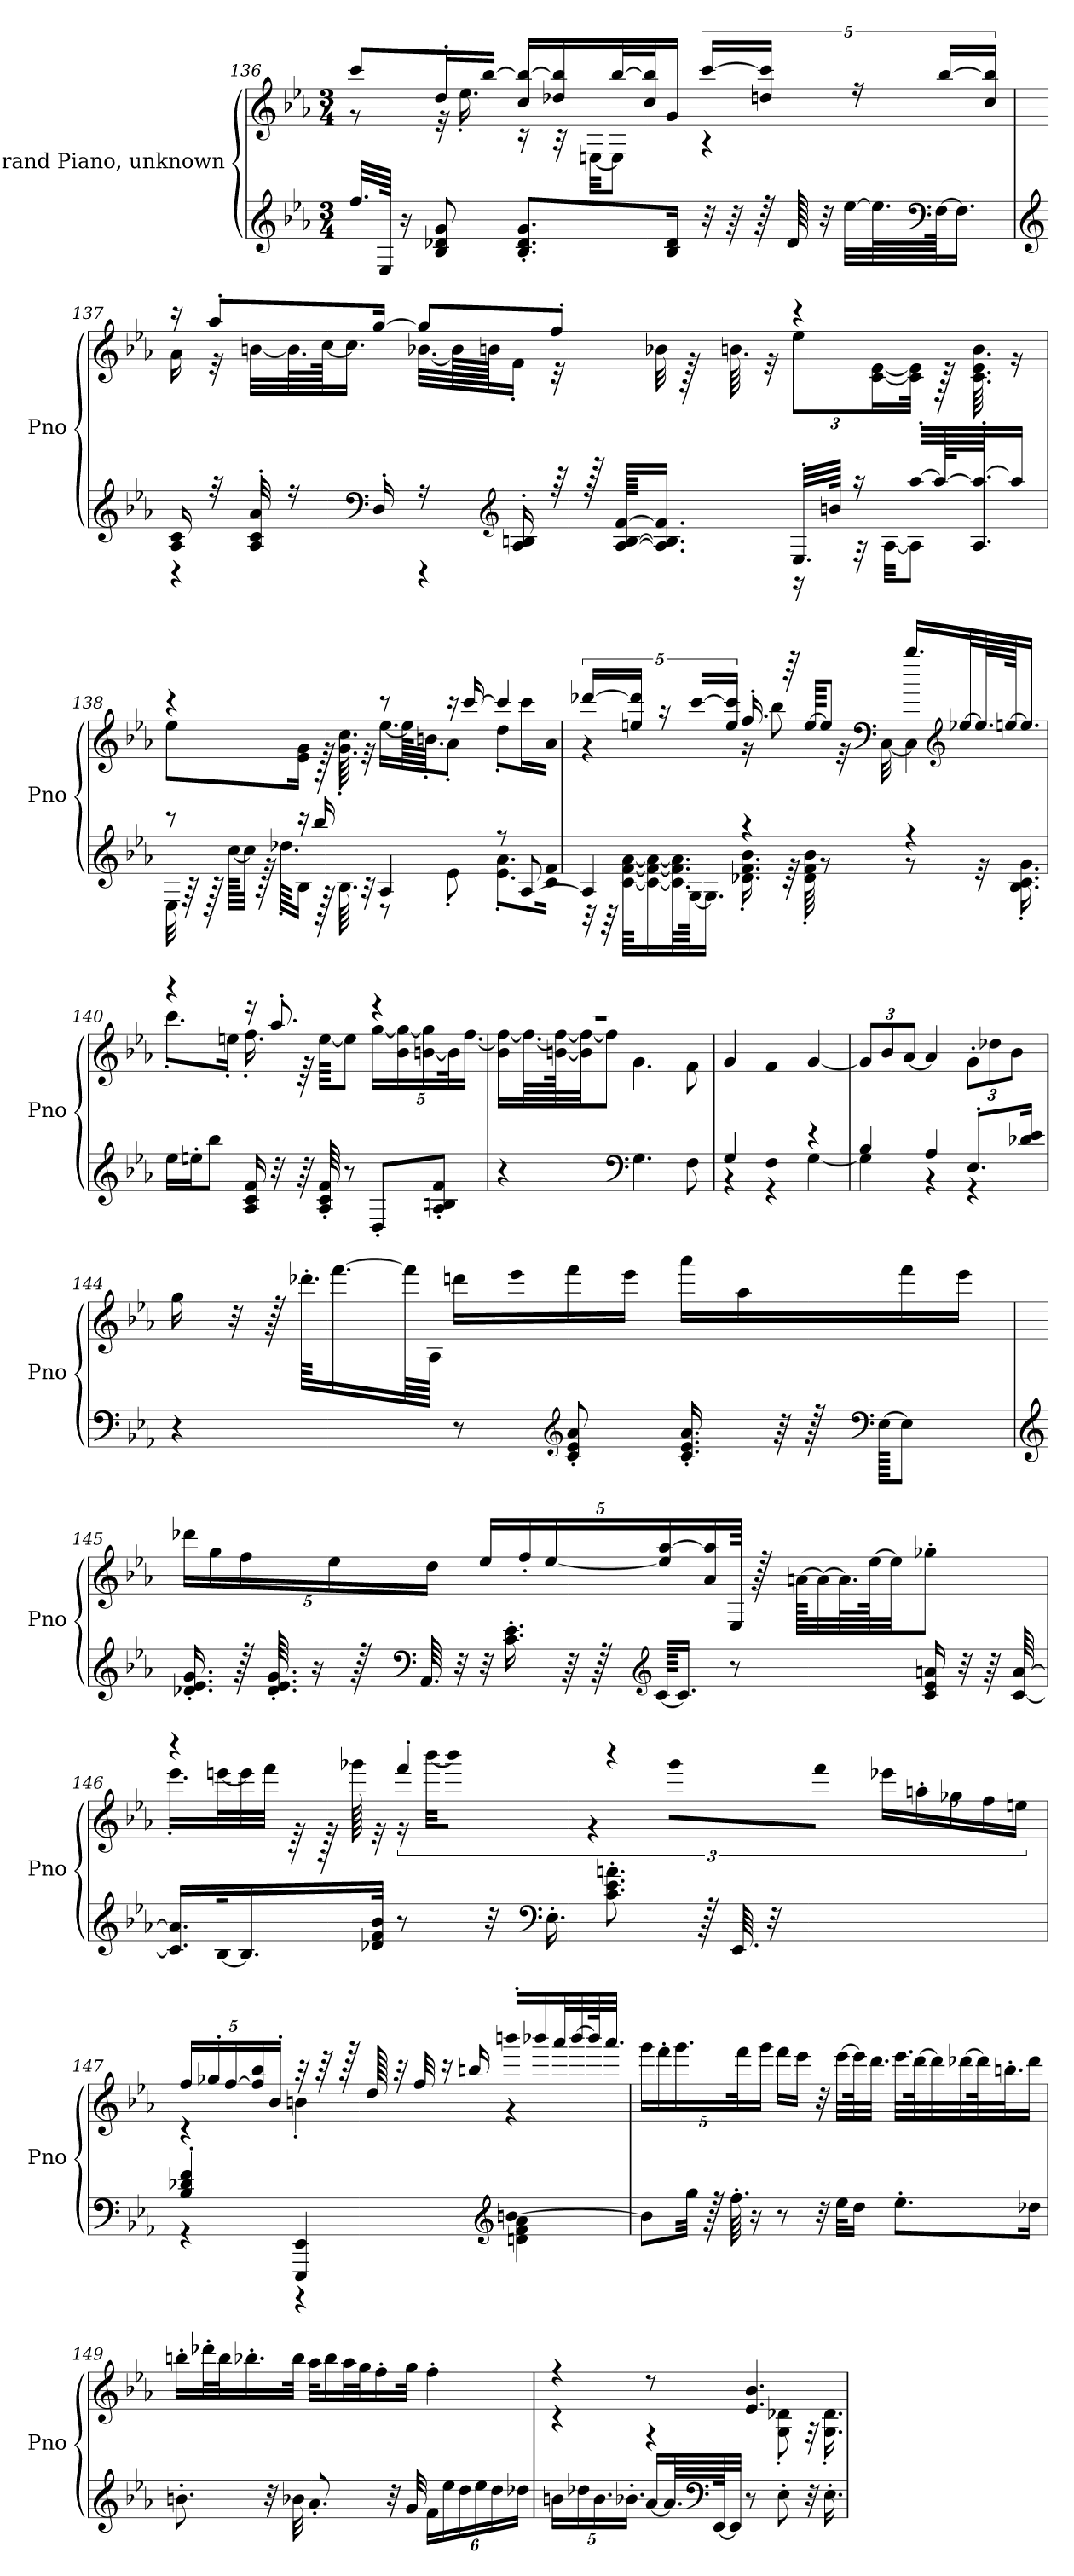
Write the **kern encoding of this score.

**kern	**kern
*part1	*part1
*staff2	*staff1
*I"Grand Piano, unknown	*
*I'Pno	*
!!LO:LB:g=z
*clefG2	*clefG2
*k[b-e-a-]	*k[b-e-a-]
*M3/4	*M3/4
=136	=136
*	*^
32.ff/LLL	8ccc/L	8r
64E-/JJJk	.	.
16r	.	.
8B-/ 8d-X/ 8g/	16dd'/L	32r
.	.	16.ee-'\
.	[16bb-/JJ	.
8.B-/' 8.d-/' 8.g/'L	16cc/ 16bb-/_LL	16r
.	16dd-X/ 16bb-/]	32r
.	.	[32En\KKL
.	[32bb-/L	8E\J]
.	32cc/ 32bb-/]J	.
16B-/ 16d-/Jk	16g/JJ	.
32r	[20ccc/LL	4r
64r	.	.
128r	.	.
.	20ddn/ 20ccc/]JJ	.
128d-/	.	.
32r	.	.
[32ee-\LLL	.	.
.	20r	.
64.ee-\L]	.	.
*clefF4	*	*
[128F\JJK	.	.
.	[20bb-/LL	.
16.F\JJ]	.	.
.	20cc/ 20bb-/]JJ	.
!!LO:LB:g=z	!!
=137	=137	=137
*clefG2	*	*
*^	*	*
16A-/ 16c/	4r	16r	16a-\
32r	.	8aa-'/L	32r
32A-/' 32c/' 32a-/'	.	.	[32bn\LLL
16r	.	.	64.b\L]
.	.	.	[128cc\JJK
.	.	.	16.cc\JJ]
*clefF4	*	*	*
16D'/	.	[16gg/Jk	.
16r	4r	8gg/L]	[32.b-X\LLL
.	.	.	128b-\LL]
.	.	.	128bn\JJJ
*clefG2	*	*	*
16A-/' 16Bn/'	.	.	16f'\JJ
64r	.	8ff'/J	32r
128r	.	.	.
[128A-/ [128B/ [128f/KKKLL	.	.	.
16.A-/] 16.B/] 16.f/]JJ	.	.	32b-X\
.	.	.	128r
.	.	.	64.bn\
.	.	.	32r
*	*	*	*Xbrackettup
32.E-'/LLL	16r	4r	12ee-\L
64bn/JJJk	.	.	.
16r	32r	.	.
.	.	.	[24c\ [24e-\L
.	[32A-\KKL	.	.
[32aa-'/LLL	8A-\J]	.	32c\] 32e-\]JJk
128aa-/KL_	.	.	128r
64.A-/' 64.aa-/_'JJ	.	.	64.c\ 64.e-\ 64.b\
16aa-/JJ]	.	.	16r
!!LO:LB:g=z	!!
=138	=138	=138	=138
8r	32E-\	4r	8ee-\L
.	64r	.	.
.	128r	.	.
.	[128cc\KKLLL	.	.
.	32cc\JJJ]	.	.
.	128r	.	.
.	64.dd-X'\KKLL	.	.
16r	16B-\JJ	.	16e-\ 16g\Jk
16bb-/	128r	.	128r
.	64.B-\	.	64.g\' 64.cc\'
.	32r	.	32r
4A-/	8r	8r	[16.ee-\LL
.	.	.	128ee-\KLL]
.	.	.	64.bn'\JJJ
.	8e-'\	16r	8a-'\J
.	.	[16ccc/	.
8r	8.e-\' 8.a-\'L	4ccc/]	8dd'\L
[8A-/	.	.	16ccc\L
.	16c\ 16f\Jk	.	16a-\JJ
!!LO:PB:g=z	!!
=139	=139	=139	=139
*	*	*brackettup	*
4A-/]	32r	[20ddd-X/LL	4r
.	64r	.	.
.	[64c\ [64f\ [64a-\KKLL	.	.
.	.	20een/ 20ddd-/]JJ	.
.	16c\_ 16f\_ 16a-\_	.	.
.	.	20r	.
.	64.c\] 64.f\] 64.a-\]LL	.	.
.	[128G\JJK	.	.
.	.	[20ccc/LL	.
.	16.G\JJ]	.	.
.	.	20ee/ 20ccc/]JJ	.
4r	16.d-X\' 16.f\' 16.b-\'	16.ff'/	16r
.	.	.	8bb-\
.	64r	64r	.
.	64d-\' 64f\' 64b-\'	[64ee/KKKL	.
.	8r	8ee/J]	.
.	.	.	32r
*	*	*clefF4	*
.	.	.	[32C\
4r	8r	16.bb-/LL	4C\]
*	*	*clefG2	*
.	.	[32ee-X/L	.
.	32r	64.ee-/L]	.
.	.	[128een/JJK	.
.	16.B-\' 16.c\' 16.g\'	16.ee/JJ]	.
*v	*v	*	*
!!LO:LB:g=z	!!
=140	=140	=140
16ee-\LL	4r	8.ccc'\L
16een'\J	.	.
8bb-\J	.	.
.	.	16een'\Jk
16A-/ 16c/ 16f/	16r	16.ff'\
32r	8.aa-'/	.
64r	.	64r
64A-/' 64c/' 64f/'	.	[64ee\KKKL
8r	.	8ee\J]
*	*	*Xbrackettup
8D'/L	4r	[20gg\LL
.	.	20b-\ 20gg\_
.	.	[20bn\ 20gg\]
8A-/' 8Bn/' 8f/'J	.	.
.	.	40b\K]
.	.	[20.ff\JJ
=141	=141	=141
4r	2.r	16b-\ 16ff\_LL
.	.	64.ff\LL_
.	.	[128bn\ 128ff\_JK
.	.	32b\] 32ff\_JJ
.	.	8ff\J]
*clefF4	*	*
4.G\	.	4.g\
8F\	.	8f\
*	*v	*v
=142	=142
*^	*
4G/	4r	4g/
4F/	4r	4f/
4r	[4G\	[4g/
=143	=143	=143
4B-/	4G\]	12g/L]
.	.	12b-/
.	.	[12a-/J
4A-/	4r	4a-/]
8.E-'/L	4r	12g'\L
.	.	12dd-X\
.	.	12b-\J
16d-X/ 16e-/Jk	.	.
*v	*v	*
!!LO:LB:g=z
=144	=144
4r	16gg\
.	32r
.	128r
.	64.ddd-X'\KKLL
.	[16.fff\
.	64fff\LL]
.	64A-\JJJJ
8r	16dddn\LL
.	16eee-\
*clefG2	*
8c/' 8e-/' 8a-/'	16fff\
.	16eee-\JJ
16.c/' 16.e-/' 16.a-/'	16aaa-\LL
.	16aa-\
64r	.
128r	.
*clefF4	*
[128E-\KKKKL	.
8E-\J]	16fff\
.	16eee-\JJ
!!LO:LB:g=z
=145	=145
*clefG2	*
16.d-X/' 16.e-/' 16.g/'	20ddd-X\LL
.	20gg\
128r	.
.	20ff\
64.d-/' 64.e-/' 64.g/'	.
16r	.
.	20ee-\
128r	.
*clefF4	*
64.AA-/	.
.	20dd\JJ
32r	.
32r	20ee-/LL
16.c\' 16.e-\'	.
.	20ff'/
.	[20ee-/
64r	.
128r	.
*clefG2	*
[128c/KKKLL	.
.	20ee-/] [20aa-/
16.c/JJ]	.
.	20a-/ 20aa-/]
8r	64E-/JJkk
.	128r
.	[128an\KKLLL
.	32a\_
.	64.a\L]
.	[128ee-\JK
.	32ee-\JJ]
16c/ 16e-/ 16an/	8gg-X'\J
32r	.
64r	.
[64c/ [64a/	.
!!LO:LB:g=z
=146	=146
*	*^
16.c/] 16.a/]LL	4r	16.eee-'\LL
[32B-/K	.	[32eeen\L
16.B-/]	.	32eee\]
.	.	32fff\JJJ
.	.	64r
.	.	128r
.	.	128ggg-X\
32d-X/ 32f/ 32b-/JJk	.	32r
*	*	*brackettup
8r	4fff'/	24r
.	.	[48bbb-\KLL
.	.	16bbb-\JJ]
32r	.	32r
*clefF4	*	*
16.E-'\	.	32ggg-\KLL
.	.	16fff\JJ
*	*	*Xbrackettup
8.c\' 8.e-\' 8.an\'	4r	20eee-X\LL
.	.	20aan'\
.	.	20gg-X\
.	.	20ff\
128r	.	.
64.EE-/	.	.
.	.	20een\JJ
32r	.	.
!!LO:PB:g=z	!!
=147	=147	=147
*^	*	*
4B-/' 4d-X/' 4f/'	4r	20ff/LL	4r
.	.	20gg-X'/	.
.	.	[20ff/	.
.	.	20ff/] 20bb-/	.
.	.	20b-'/JJ	.
4EEE-/ 4EE-/	4r	32r	4bn'\
.	.	64r	.
.	.	128r	.
.	.	128dd/	.
.	.	32r	.
.	.	32ff/	.
.	.	16r	.
.	.	16bbn/	.
*clefG2	*	*	*
[4bn/	4dn\ 4f\ 4a-\	16bbbn'/LL	4r
.	.	16bbb-X/	.
.	.	32aaa-/L	.
.	.	[32bbb-/	.
.	.	64bbb-/K]	.
.	.	32.aaa-/JJJ	.
*v	*v	*	*
*	*v	*v
!!LO:LB:g=z
=148	=148
8b\L]	20ggg\LL
.	20fff'\
.	20.ggg\
32gg\Jkk	.
128r	.
64.ff'\	.
.	40fff\K
16r	.
.	20ggg\JJ
8r	16fff\LL
.	16eee-\JJ
32r	32r
32ee-\KLL	[32eee-\LLL
16dd\JJ	64eee-\K]
.	32.ddd\JJJ
8.ee-'\L	32.eee-\LLL
.	[64ddd\K
.	32ddd\]
.	[32ddd-X\
.	64ddd-\K]
.	32.bbn'\J
16dd-X\Jk	16ddd-\JJ
!!LO:LB:g=z
=149	=149
8.bn'\	16bbn'\LL
.	32ddd-X'\L
.	32bb\J
.	16.bb-X'\
32r	.
32b-X\	32bb-\JJk
8.a-'/	32aa-\KLL
.	16bb-\
.	32aa-\L
.	32gg\J
.	16ff'\
32r	.
32g/	32gg\JJk
*Xbrackettup	*
24f\LL	4ff'\
24ee-\	.
24dd\	.
24ee-\	.
24dd\	.
24dd-X\JJ	.
=150	=150
*	*^
20bn\LL	4r	4r
20dd-X\	.	.
20.b\	.	.
20.b-X'\JJ	.	.
[16a-/LL	8r	4r
64.a-/LL]	.	.
*clefF4	*	*
[128EE-/JK	.	.
32EE-/JJJ]	.	.
8r	4.e-/ 4.b-/	.
8E-'\	.	8G\' 8d-X\'
32r	.	32r
16.E-'\	.	16.G\' 16.d-\'
*	*v	*v
=	=
*-	*-
